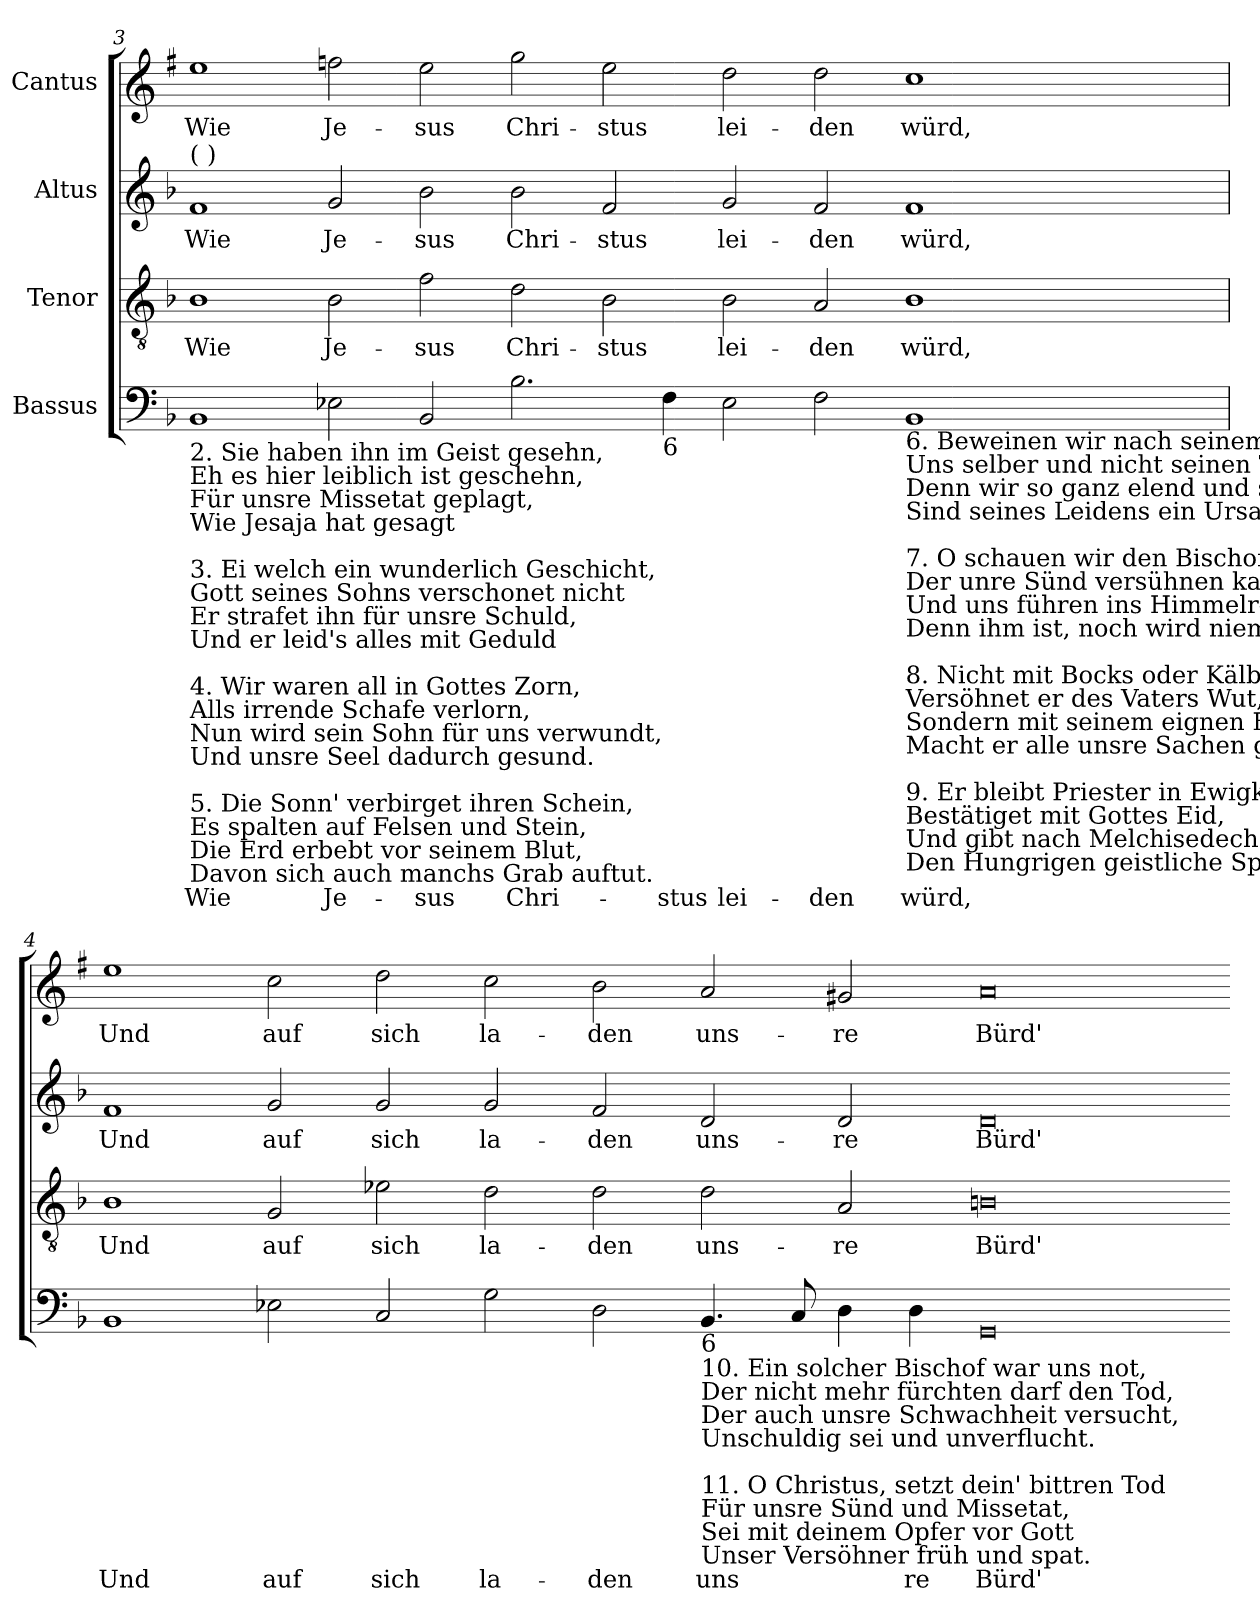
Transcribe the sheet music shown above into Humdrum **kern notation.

**kern	**text	**kern	**text	**kern	**text	**kern	**text
*part4	*part4	*part3	*part3	*part2	*part2	*part1	*part1
*staff4	*staff4	*staff3	*staff3	*staff2	*staff2	*staff1	*staff1
*I"Bassus	*	*I"Tenor	*	*I"Altus	*	*I"Cantus	*
!!LO:LB:g=z
*clefF4	*	*clefGv2	*	*clefG2	*	*clefG2	*
*	*	*	*	*	*	*ITrd1c2	*
*k[b-]	*	*k[b-]	*	*k[b-]	*	*k[b-]	*
*F:	*	*F:	*	*F:	*	*F:	*
=3	=3	=3	=3	=3	=3	=3	=3
!	!	!	!	!LO:TX:a:t=(  )	!	!	!
!LO:TX:b:t=2. Sie haben ihn im Geist gesehn,\nEh es hier leiblich ist geschehn,\nFür unsre Missetat geplagt,\nWie Jesaja hat gesagt\n\n3. Ei welch ein wunderlich Geschicht,\nGott seines Sohns verschonet nicht\nEr strafet ihn für unsre Schuld,\nUnd er leid's alles mit Geduld\n\n4. Wir waren all in Gottes Zorn,\nAlls irrende Schafe verlorn,\nNun wird sein Sohn für uns verwundt,\nUnd unsre Seel dadurch gesund.\n\n5. Die Sonn' verbirget ihren Schein,\nEs spalten auf Felsen und Stein,\nDie Erd erbebt vor seinem Blut,\nDavon sich auch manchs Grab auftut.	!	!	!	!	!	!	!
!	!LO:LY:b	!	!LO:LY:b	!	!LO:LY:b	!	!LO:LY:b
1BB-	Wie	1B-	Wie	1f	Wie	1dd	Wie
!	!LO:LY:b	!	!LO:LY:b	!	!LO:LY:b	!	!LO:LY:b
2E-X	Je-	2B-	Je-	2g	Je-	2ee-X	Je-
!	!LO:LY:b	!	!LO:LY:b	!	!LO:LY:b	!	!LO:LY:b
2BB-	-sus	2f	-sus	2b-	-sus	2dd	-sus
!	!LO:LY:b	!	!LO:LY:b	!	!LO:LY:b	!	!LO:LY:b
2.B-	Chri-	2d	Chri-	2b-	Chri-	2ff	Chri-
!	!	!	!LO:LY:b	!	!LO:LY:b	!	!LO:LY:b
.	.	2B-	-stus	2f	-stus	2dd	-stus
!LO:TX:b:t=6	!	!	!	!	!	!	!
!	!LO:LY:b	!	!	!	!	!	!
4F	-stus	.	.	.	.	.	.
!	!LO:LY:b	!	!LO:LY:b	!	!LO:LY:b	!	!LO:LY:b
2E-	lei-	2B-	lei-	2g	lei-	2cc	lei-
!	!LO:LY:b	!	!LO:LY:b	!	!LO:LY:b	!	!LO:LY:b
2F	-den	2A	-den	2f	-den	2cc	-den
!LO:TX:b:t=6. Beweinen wir nach seinem Rat,\nUns selber und nicht seinen Tod,\nDenn wir so ganz elend und schwach,\nSind seines Leidens ein Ursach\n\n7. O schauen wir den Bischof an,\nDer unre Sünd versühnen kann,\nUnd uns führen ins Himmelreich,\nDenn ihm ist, noch wird niemand gleich.\n\n8. Nicht mit Bocks oder Kälber Blut\nVersöhnet er des Vaters Wut,\nSondern mit seinem eignen Blut\nMacht er alle unsre Sachen gut.\n\n9. Er bleibt Priester in Ewigkeit,\nBestätiget mit Gottes Eid,\nUnd gibt nach Melchisedechs Weis,\nDen Hungrigen geistliche Speis,	!	!	!	!	!	!	!
!	!LO:LY:b	!	!LO:LY:b	!	!LO:LY:b	!	!LO:LY:b
1BB-	würd,	1B-	würd,	1f	würd,	1b-	würd,
=4	=4	=4	=4	=4	=4	=4	=4
!	!LO:LY:b	!	!LO:LY:b	!	!LO:LY:b	!	!LO:LY:b
1BB-	Und	1B-	Und	1f	Und	1dd	Und
!	!LO:LY:b	!	!LO:LY:b	!	!LO:LY:b	!	!LO:LY:b
2E-X	auf	2G	auf	2g	auf	2b-	auf
!	!LO:LY:b	!	!LO:LY:b	!	!LO:LY:b	!	!LO:LY:b
2C	sich	2e-X	sich	2g	sich	2cc	sich
!	!LO:LY:b	!	!LO:LY:b	!	!LO:LY:b	!	!LO:LY:b
2G	la-	2d	la-	2g	la-	2b-	la-
!	!LO:LY:b	!	!LO:LY:b	!	!LO:LY:b	!	!LO:LY:b
2D	-den	2d	-den	2f	-den	2a	-den
!LO:TX:b:t=6	!	!	!	!	!	!	!
!LO:TX:b:t=10. Ein solcher Bischof war uns not,\nDer nicht mehr fürchten darf den Tod,\nDer auch unsre Schwachheit versucht,\nUnschuldig sei und unverflucht.\n\n11. O Christus, setzt dein' bittren Tod\nFür unsre Sünd und Missetat,\nSei mit deinem Opfer vor Gott\nUnser Versöhner früh und spat.	!	!	!	!	!	!	!
!	!LO:LY:b	!	!LO:LY:b	!	!LO:LY:b	!	!LO:LY:b
4.BB-	uns	2d	uns-	2d	uns-	2g	uns-
8C	.	.	.	.	.	.	.
!	!	!	!LO:LY:b	!	!LO:LY:b	!	!LO:LY:b
4D	.	2A	-re	2d	-re	2f#X	-re
!	!LO:LY:b	!	!	!	!	!	!
4D	re	.	.	.	.	.	.
!	!LO:LY:b	!	!LO:LY:b	!	!LO:LY:b	!	!LO:LY:b
0GG	Bürd'	0Bn	Bürd'	0d	Bürd'	0g	Bürd'
=-	=-	=-	=-	=-	=-	=-	=-
*-	*-	*-	*-	*-	*-	*-	*-
